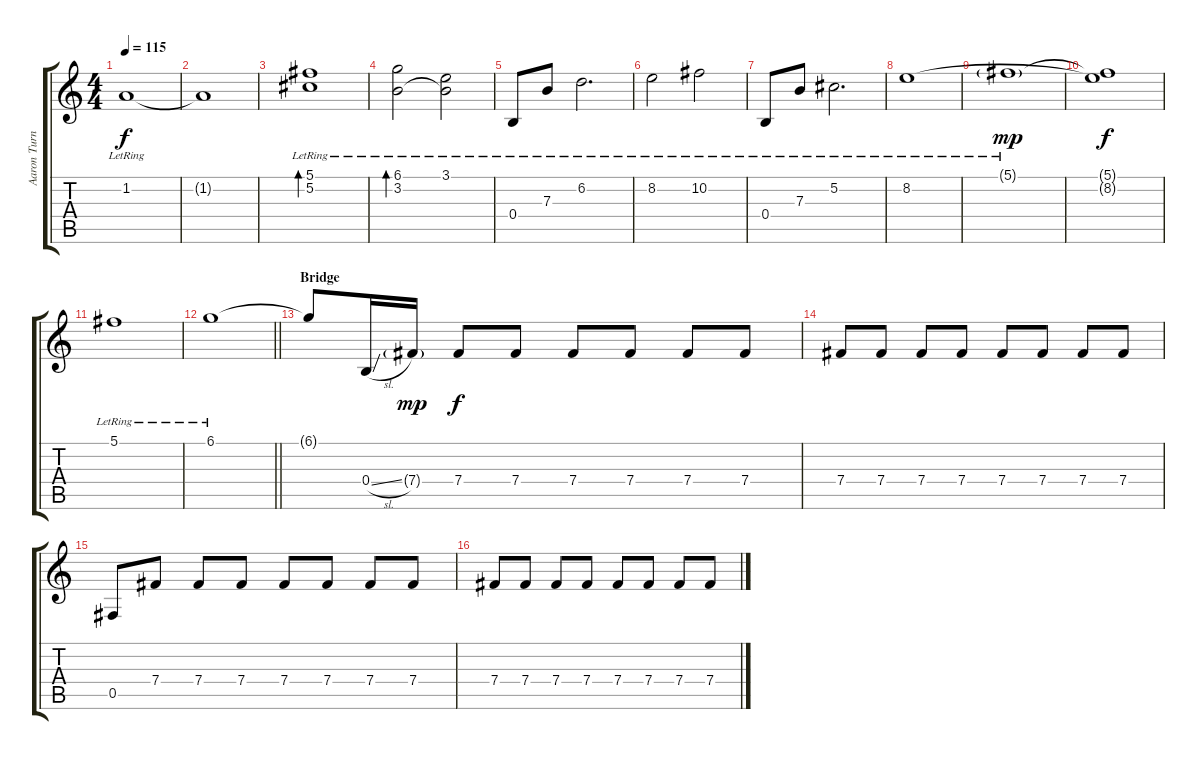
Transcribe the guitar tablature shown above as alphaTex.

\track ("Aaron Turner" "Aaron Turn") {instrument distortionguitar}
\staff {score tabs}
\tuning (Db4 Ab3 E3 B2 Gb2 B1) {hide}
\ts (4 4)
\tempo 115
\clef g2
\ks c
1.2{lr}.1{dy f} |
1.2{t}.1 |
(5.1{lr} 5.2{lr}).1{bd 480} |
(6.1{lr} 3.2{lr}).2{bd 480} (3.1{lr} 3.2{t}).2 |
0.4{lr}.8 7.3{lr}.8 6.2{lr}.2{d} |
8.2{lr}.2 10.2{lr}.2 |
0.4{lr}.8 7.3{lr}.8 5.2{lr}.2{d} |
8.2{lr}.1 |
5.1{g lr}.1{dy mp} |
(5.1{t} 8.2{t}).1{dy f} |
5.1{lr}.1 |
\barLineRight lightlight
6.1{lr}.1 |
\section ("" "Bridge")
6.1{t}.8 0.4{sl}.16{instrument distortionguitar} 7.4{g}.16{dy mp} 7.4.8{dy f} 7.4.8 7.4.8 7.4.8 7.4.8 7.4.8 |
7.4.8 7.4.8 7.4.8 7.4.8 7.4.8 7.4.8 7.4.8 7.4.8 |
0.5.8 7.4.8 7.4.8 7.4.8 7.4.8 7.4.8 7.4.8 7.4.8 |
7.4.8 7.4.8 7.4.8 7.4.8 7.4.8 7.4.8 7.4.8 7.4.8
